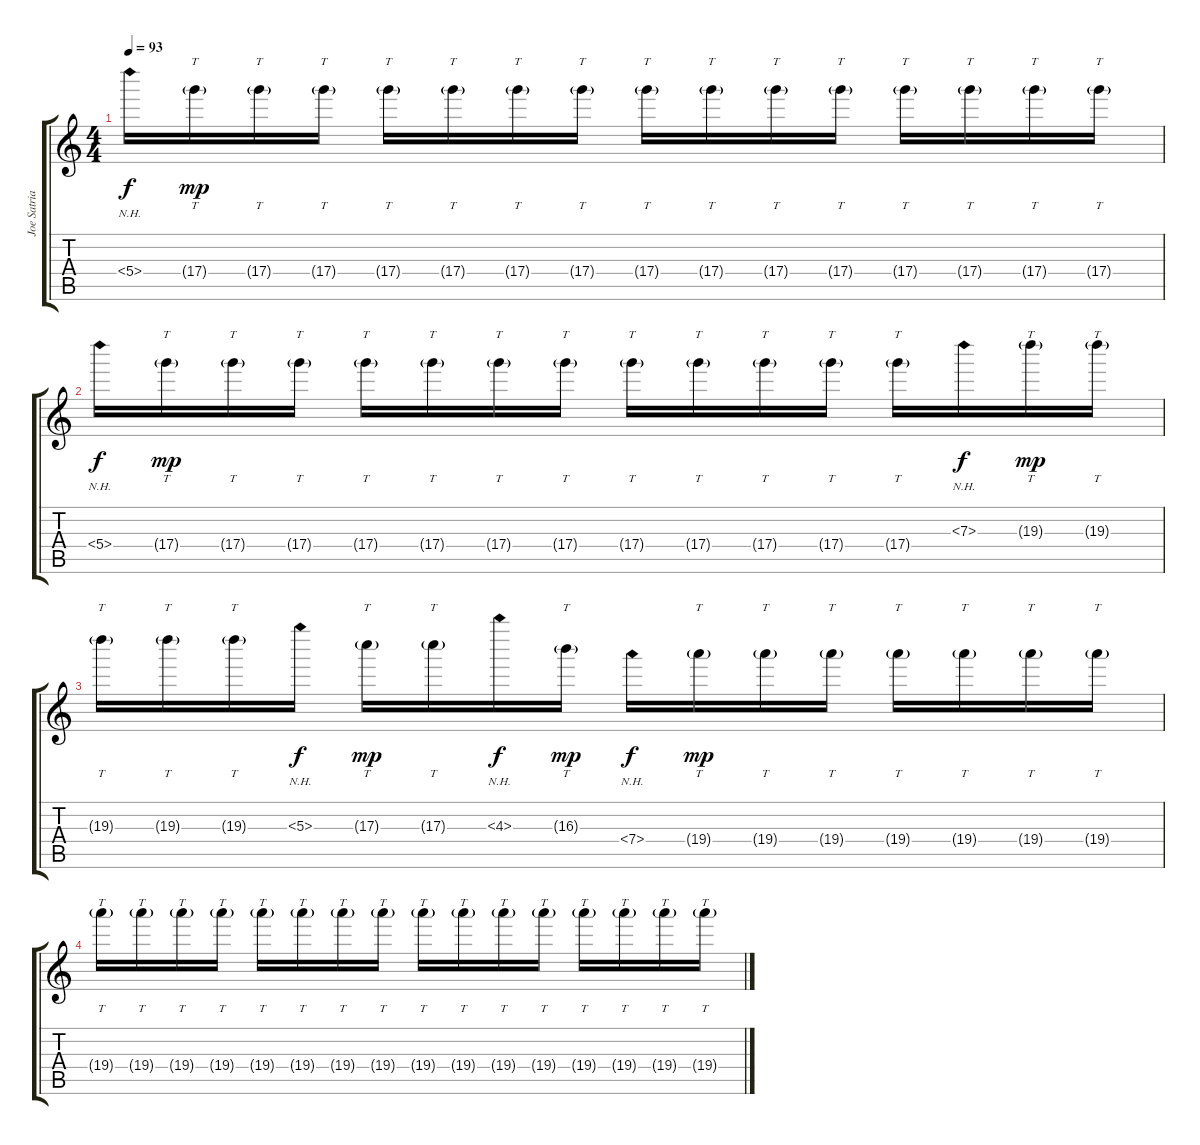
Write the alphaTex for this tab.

\track ("Joe Satriani" "Joe Satria") {instrument overdrivenguitar}
\staff {score tabs}
\tuning (E4 B3 G4 D4 A3 E3) {hide}
\ts (4 4)
\tempo 93
\clef g2
\ks c
5.4{nh}.16{dy f} 17.4{g}.16{tt dy mp} 17.4{g}.16{tt} 17.4{g}.16{tt} 17.4{g}.16{tt} 17.4{g}.16{tt} 17.4{g}.16{tt} 17.4{g}.16{tt} 17.4{g}.16{tt} 17.4{g}.16{tt} 17.4{g}.16{tt} 17.4{g}.16{tt} 17.4{g}.16{tt} 17.4{g}.16{tt} 17.4{g}.16{tt} 17.4{g}.16{tt} |
5.4{nh}.16{dy f} 17.4{g}.16{tt dy mp} 17.4{g}.16{tt} 17.4{g}.16{tt} 17.4{g}.16{tt} 17.4{g}.16{tt} 17.4{g}.16{tt} 17.4{g}.16{tt} 17.4{g}.16{tt} 17.4{g}.16{tt} 17.4{g}.16{tt} 17.4{g}.16{tt} 17.4{g}.16{tt} 7.3{nh}.16{dy f} 19.3{g}.16{tt dy mp} 19.3{g}.16{tt} |
19.3{g}.16{tt} 19.3{g}.16{tt} 19.3{g}.16{tt} 5.3{nh}.16{dy f} 17.3{g}.16{tt dy mp} 17.3{g}.16{tt} 4.3{nh}.16{dy f} 16.3{g}.16{tt dy mp} 7.4{nh}.16{dy f} 19.4{g}.16{tt dy mp} 19.4{g}.16{tt} 19.4{g}.16{tt} 19.4{g}.16{tt} 19.4{g}.16{tt} 19.4{g}.16{tt} 19.4{g}.16{tt} |
19.4{g}.16{tt} 19.4{g}.16{tt} 19.4{g}.16{tt} 19.4{g}.16{tt} 19.4{g}.16{tt} 19.4{g}.16{tt} 19.4{g}.16{tt} 19.4{g}.16{tt} 19.4{g}.16{tt} 19.4{g}.16{tt} 19.4{g}.16{tt} 19.4{g}.16{tt} 19.4{g}.16{tt} 19.4{g}.16{tt} 19.4{g}.16{tt} 19.4{g}.16{tt}
